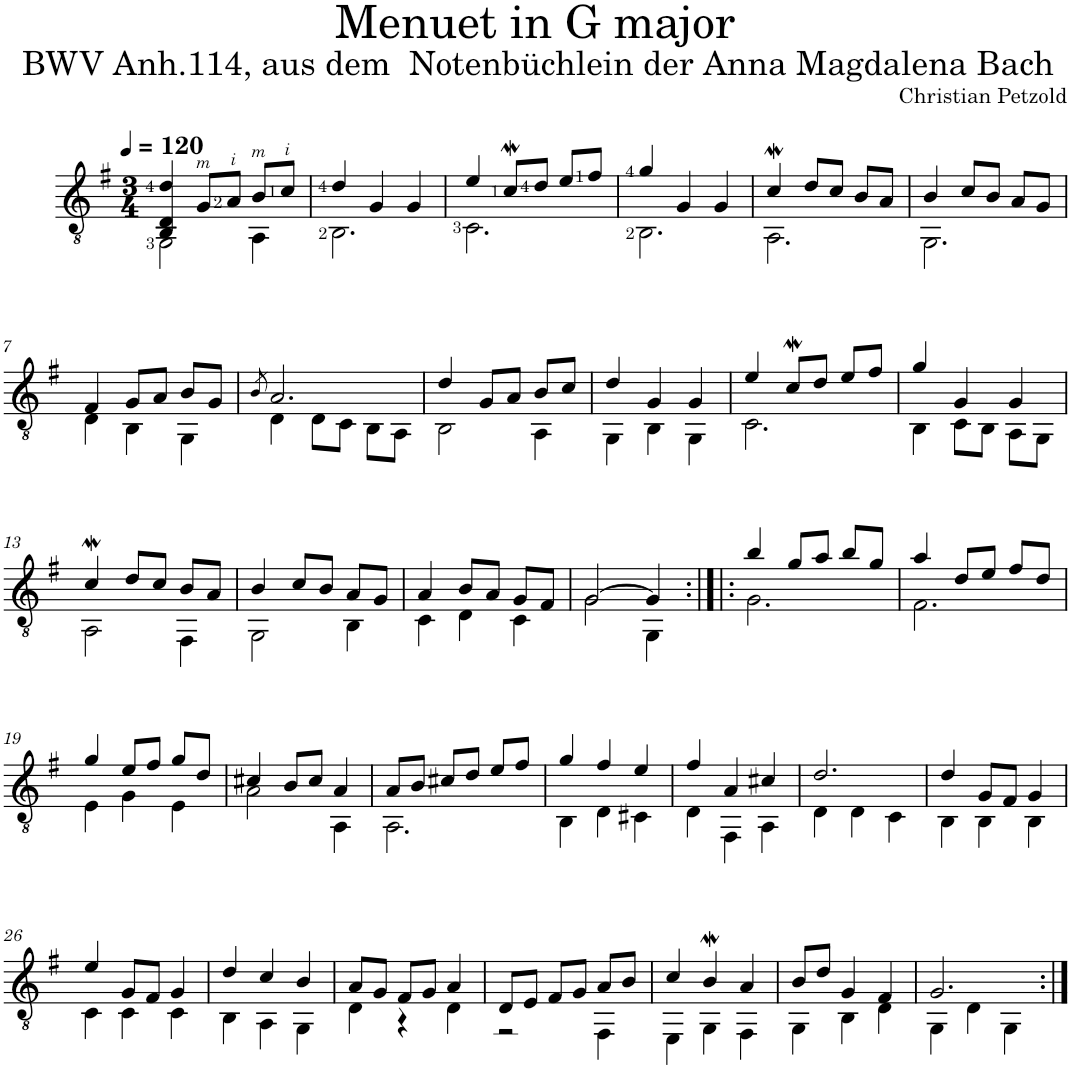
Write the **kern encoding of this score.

**kern
*part1
*staff1
*I"Classical Guitar
*I'Guit.
*clefGv2
*k[f#]
*G:
*M3/4
*MM120
=1
*^
*	*^
4d/	2GG\	4BB/ 4D/
8G/L	.	2ryy
8A/J	.	.
8B/L	4AA\	.
8c/J	.	.
*	*v	*v
=2	=2
4d/	2.BB\
4G/	.
4G/	.
=3	=3
4e/	2.C\
8cw/L	.
8d/J	.
8e/L	.
8f#/J	.
=4	=4
4g/	2.BB\
4G/	.
4G/	.
=5	=5
4cw/	2.AA\
8d/L	.
8c/J	.
8B/L	.
8A/J	.
=6	=6
4B/	2.GG\
8c/L	.
8B/J	.
8A/L	.
8G/J	.
!!LO:LB:g=z	!!
=7	=7
4F#/	4D\
8G/L	4BB\
8A/J	.
8B/L	4GG\
8G/J	.
=8	=8
8qB/	.
2.A/	4D\
.	8D\L
.	8C\J
.	8BB\L
.	8AA\J
=9	=9
4d/	2BB\
8G/L	.
8A/J	.
8B/L	4AA\
8c/J	.
=10	=10
4d/	4GG\
4G/	4BB\
4G/	4GG\
=11	=11
4e/	2.C\
8cw/L	.
8d/J	.
8e/L	.
8f#/J	.
=12	=12
4g/	4BB\
4G/	8C\L
.	8BB\J
4G/	8AA\L
.	8GG\J
!!LO:LB:g=z	!!
=13	=13
4cw/	2AA\
8d/L	.
8c/J	.
8B/L	4FF#\
8A/J	.
=14	=14
4B/	2GG\
8c/L	.
8B/J	.
8A/L	4BB\
8G/J	.
=15	=15
4A/	4C\
8B/L	4D\
8A/J	.
8G/L	4C\
8F#/J	.
=16	=16
[2G/	2G\
4G/]	4GG\
=17:|!|:	=17:|!|:
4b/	2.G\
8g/L	.
8a/J	.
8b/L	.
8g/J	.
=18	=18
4a/	2.F#\
8d/L	.
8e/J	.
8f#/L	.
8d/J	.
!!LO:LB:g=z	!!
=19	=19
4g/	4E\
8e/L	4G\
8f#/J	.
8g/L	4E\
8d/J	.
=20	=20
4c#X/	2A\
8B/L	.
8c#/J	.
4A/	4AA\
=21	=21
8A/L	2.AA\
8B/J	.
8c#X/L	.
8d/J	.
8e/L	.
8f#/J	.
=22	=22
4g/	4BB\
4f#/	4D\
4e/	4C#X\
=23	=23
4f#/	4D\
4A/	4FF#\
4c#X/	4AA\
=24	=24
2.d/	4D\
.	4D\
.	4C\
=25	=25
4d/	4BB\
8G/L	4BB\
8F#/J	.
4G/	4BB\
!!LO:LB:g=z	!!
=26	=26
4e/	4C\
8G/L	4C\
8F#/J	.
4G/	4C\
=27	=27
4d/	4BB\
4c/	4AA\
4B/	4GG\
=28	=28
8A/L	4D\
8G/J	.
8F#/L	4r
8G/J	.
4A/	4D\
=29	=29
8D/L	2r
8E/J	.
8F#/L	.
8G/J	.
8A/L	4FF#\
8B/J	.
=30	=30
4c/	4EE\
4BW/	4GG\
4A/	4FF#\
=31	=31
8B/L	4GG\
8d/J	.
4G/	4BB\
4F#/	4D\
=32	=32
2.G/	4GG\
.	4D\
.	4GG\
*v	*v
=:|!
*-
